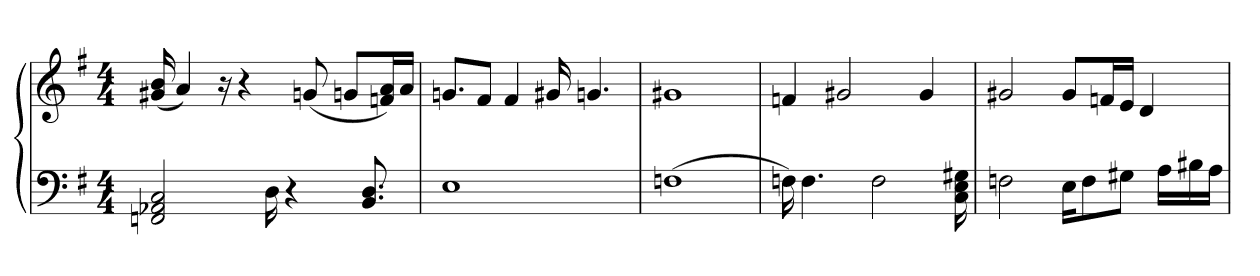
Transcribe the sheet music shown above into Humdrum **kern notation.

**kern	**kern
*part1	*part1
*staff2	*staff1
*clefF4	*clefG2
*k[f#]	*k[f#]
*M4/4	*M4/4
=1	=1
2FFn 2AA-X 2C	(16g#X 16b
.	4a)
.	16r
.	4r
16D	.
4r	.
.	(8gn
.	8gn/L
8.BB 8.D	.
.	16fn/ 16a/L)
.	16a/JJ
=2	=2
1E	8.gn/L
.	8f#/J
.	4f#
.	16g#X
.	4.gn
=3	=3
(1Fn	1g#X
=4	=4
16Fn)	4fn
4.F	.
.	2g#X
2F	.
.	4g#
16C 16E 16G#X	.
=5	=5
2Fn	2g#X
16E\KL	8g#/L
8F\	.
.	16fn/L
8G#X\J	16e/JJ
.	4d
16A\LL	.
16B#X\	.
16A\JJ	.
=	=
*-	*-
